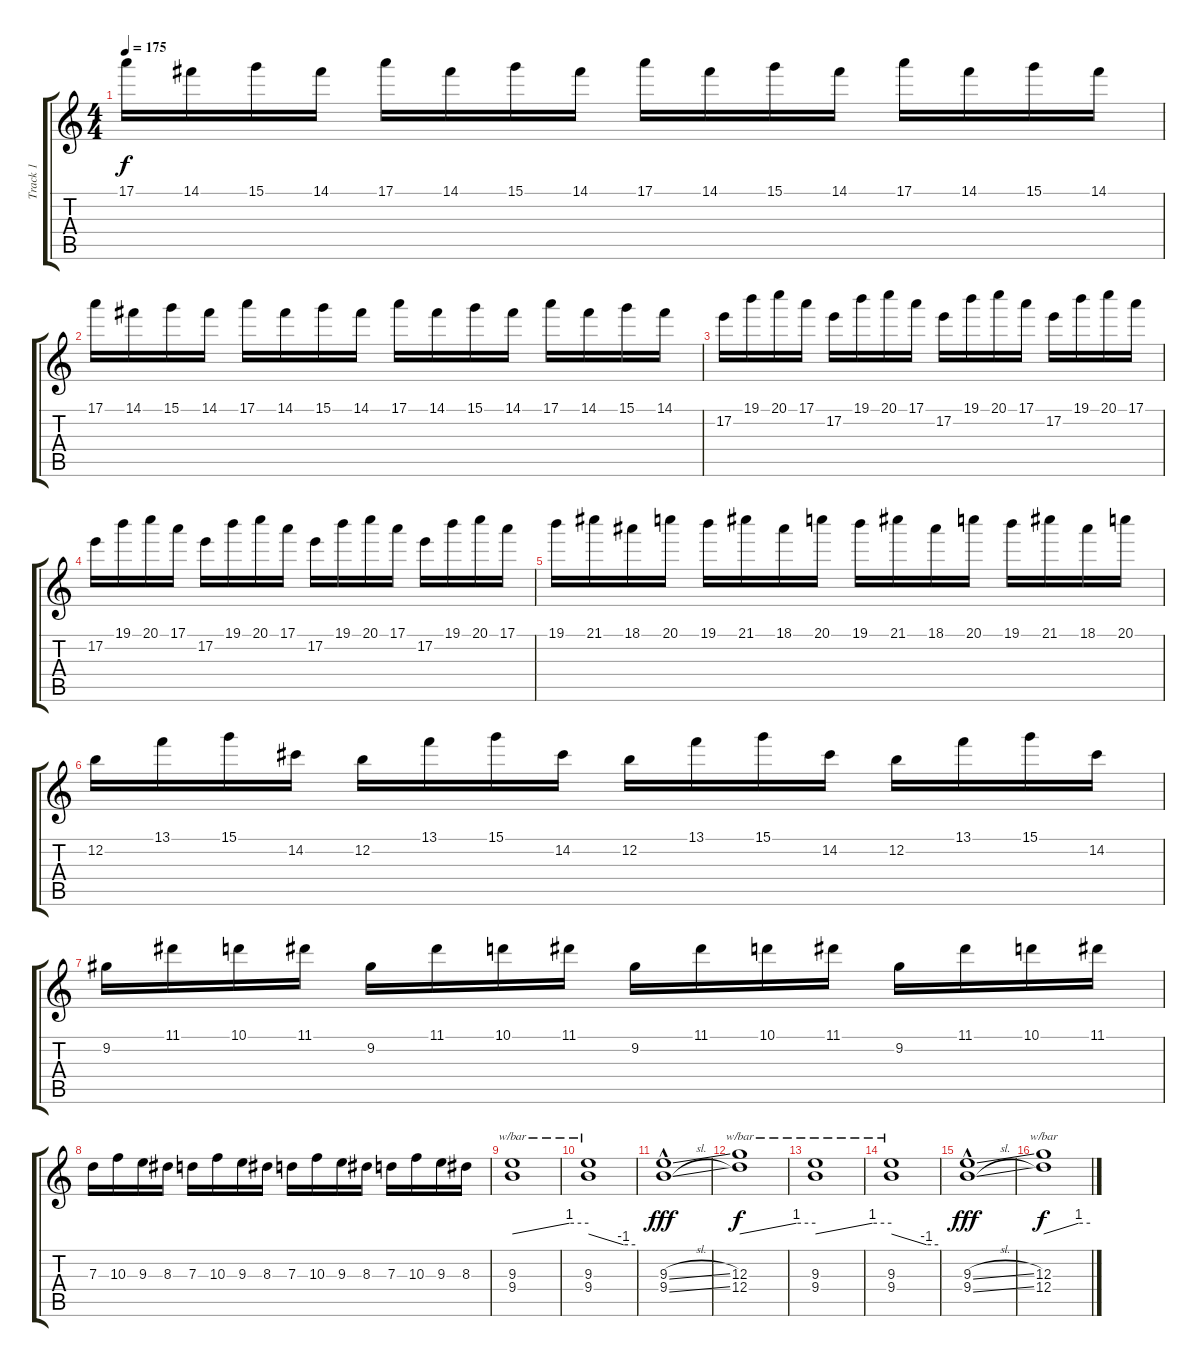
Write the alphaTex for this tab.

\track ("Track 1" "Track 1") {instrument distortionguitar}
\staff {score tabs}
\tuning (E4 B3 G3 D3 A2 E2) {hide}
\ts (4 4)
\tempo 175
\clef g2
\ks c
17.1.16{dy f volume 15} 14.1.16 15.1.16 14.1.16 17.1.16 14.1.16 15.1.16 14.1.16 17.1.16 14.1.16 15.1.16 14.1.16 17.1.16 14.1.16 15.1.16 14.1.16 |
17.1.16 14.1.16 15.1.16 14.1.16 17.1.16 14.1.16 15.1.16 14.1.16 17.1.16 14.1.16 15.1.16 14.1.16 17.1.16 14.1.16 15.1.16 14.1.16 |
17.2.16 19.1.16 20.1.16 17.1.16 17.2.16 19.1.16 20.1.16 17.1.16 17.2.16 19.1.16 20.1.16 17.1.16 17.2.16 19.1.16 20.1.16 17.1.16 |
17.2.16 19.1.16 20.1.16 17.1.16 17.2.16 19.1.16 20.1.16 17.1.16 17.2.16 19.1.16 20.1.16 17.1.16 17.2.16 19.1.16 20.1.16 17.1.16 |
19.1.16 21.1.16 18.1.16 20.1.16 19.1.16 21.1.16 18.1.16 20.1.16 19.1.16 21.1.16 18.1.16 20.1.16 19.1.16 21.1.16 18.1.16 20.1.16 |
12.2.16 13.1.16 15.1.16 14.2.16 12.2.16 13.1.16 15.1.16 14.2.16 12.2.16 13.1.16 15.1.16 14.2.16 12.2.16 13.1.16 15.1.16 14.2.16 |
9.2.16 11.1.16 10.1.16 11.1.16 9.2.16 11.1.16 10.1.16 11.1.16 9.2.16 11.1.16 10.1.16 11.1.16 9.2.16 11.1.16 10.1.16 11.1.16 |
7.3.16 10.3.16 9.3.16 8.3.16 7.3.16 10.3.16 9.3.16 8.3.16 7.3.16 10.3.16 9.3.16 8.3.16 7.3.16 10.3.16 9.3.16 8.3.16 |
(9.3 9.4).1{tbe (custom default 0 0 45 4 60 4)} |
(9.3 9.4).1{tbe (custom default 0 0 45 -4 60 -4)} |
(9.3{sl hac} 9.4{sl hac}).1{dy fff} |
(12.3 12.4).1{tbe (custom default 0 0 45 4 60 4) dy f} |
(9.3 9.4).1{tbe (custom default 0 0 45 4 60 4)} |
(9.3 9.4).1{tbe (custom default 0 0 45 -4 60 -4)} |
(9.3{sl hac} 9.4{sl hac}).1{dy fff} |
(12.3 12.4).1{tbe (custom default 0 0 45 4 60 4) dy f}
